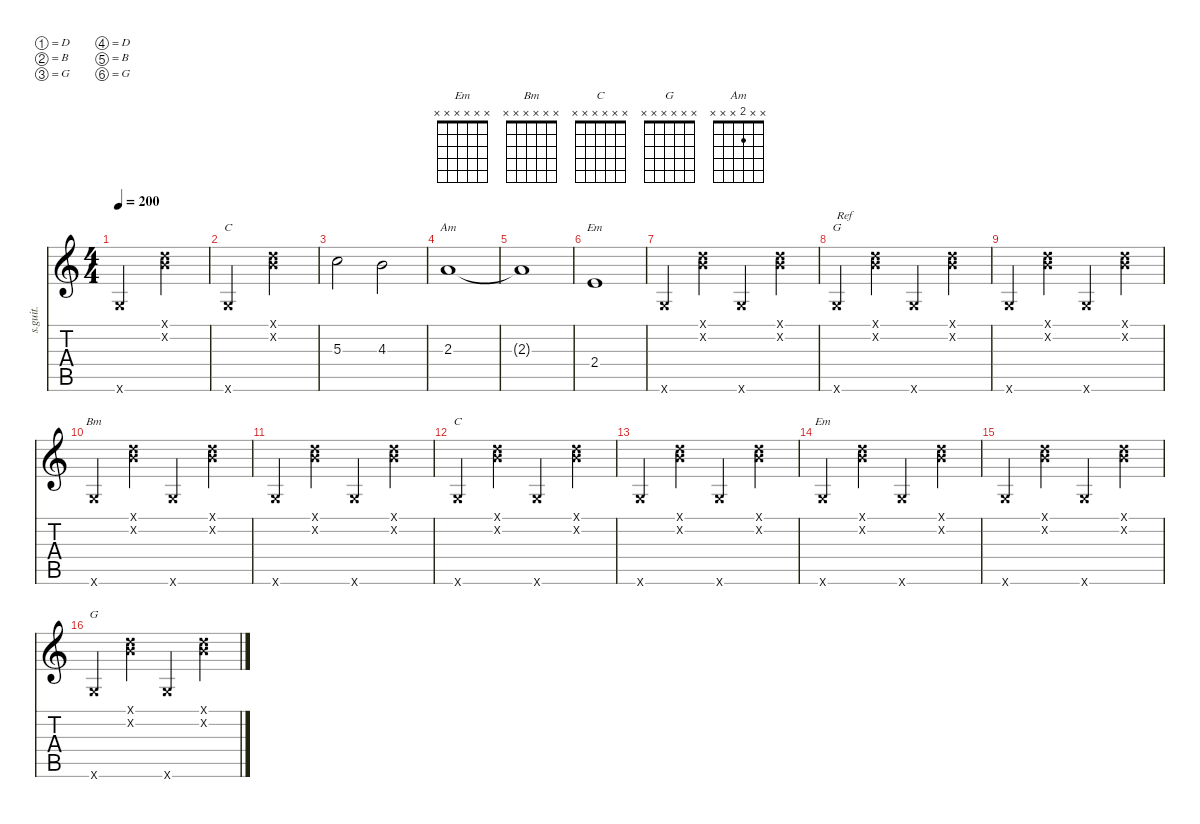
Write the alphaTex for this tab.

\defaultSystemsLayout 4
\hideDynamics
\bracketExtendMode nobrackets
\track ("Dobro" "s.guit.") {instrument acousticguitarsteel}
\staff {score tabs}
\tuning (D4 B3 G3 D3 B2 G2)
\chord ("Em" x x x 2 x x) {showfingering false}
\chord ("Bm" x x x x x x)
\chord ("C" x x x x x x)
\chord ("G" x x x x x x)
\chord ("Em" x x x x x x)
\chord ("Am" x x 2 x x x) {showfingering false}
\ts (4 4)
\tempo 200
\clef g2
\ks c
0.6{x}.2{dy mf beam Up} (0.2{x} 0.1{x}).2{beam Down} |
0.6{x}.2{ch "C" beam Up} (0.2{x} 0.1{x}).2{beam Down} |
5.3.2{beam Down} 4.3.2{beam Down} |
2.3.1{ch "Am" beam Up} |
2.3{t}.1{beam Up} |
2.4.1{ch "Em" beam Up} |
0.6{x}.4{beam Up} (0.2{x} 0.1{x}).4{beam Down} 0.6{x}.4{beam Up} (0.2{x} 0.1{x}).4{beam Down} |
0.6{x}.4{ch "G" txt "Ref" beam Up} (0.2{x} 0.1{x}).4{beam Down} 0.6{x}.4{beam Up} (0.2{x} 0.1{x}).4{beam Down} |
0.6{x}.4{beam Up} (0.2{x} 0.1{x}).4{beam Down} 0.6{x}.4{beam Up} (0.2{x} 0.1{x}).4{beam Down} |
0.6{x}.4{ch "Bm" beam Up} (0.2{x} 0.1{x}).4{beam Down} 0.6{x}.4{beam Up} (0.2{x} 0.1{x}).4{beam Down} |
0.6{x}.4{beam Up} (0.2{x} 0.1{x}).4{beam Down} 0.6{x}.4{beam Up} (0.2{x} 0.1{x}).4{beam Down} |
0.6{x}.4{ch "C" beam Up} (0.2{x} 0.1{x}).4{beam Down} 0.6{x}.4{beam Up} (0.2{x} 0.1{x}).4{beam Down} |
0.6{x}.4{beam Up} (0.2{x} 0.1{x}).4{beam Down} 0.6{x}.4{beam Up} (0.2{x} 0.1{x}).4{beam Down} |
0.6{x}.4{ch "Em" beam Up} (0.2{x} 0.1{x}).4{beam Down} 0.6{x}.4{beam Up} (0.2{x} 0.1{x}).4{beam Down} |
0.6{x}.4{beam Up} (0.2{x} 0.1{x}).4{beam Down} 0.6{x}.4{beam Up} (0.2{x} 0.1{x}).4{beam Down} |
0.6{x}.4{ch "G" beam Up} (0.2{x} 0.1{x}).4{beam Down} 0.6{x}.4{beam Up} (0.2{x} 0.1{x}).4{beam Down}
